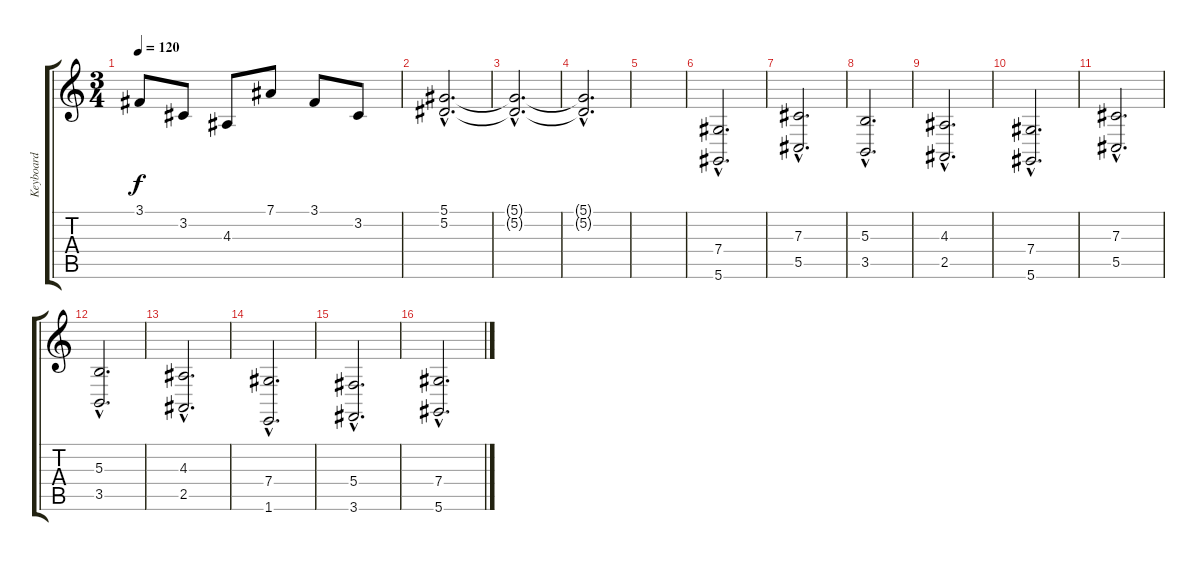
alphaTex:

\track ("Keyboard" "Keyboard") {instrument brightacousticpiano}
\staff {score tabs}
\tuning (Eb4 Bb3 Gb3 Db3 Ab2 Eb2) {hide}
\ts (3 4)
\tempo 120
\clef g2
\ks c
3.1.8{dy f} 3.2.8 4.3.8 7.1.8 3.1.8 3.2.8 |
(5.1{hac} 5.2{hac}).2{d} |
(5.1{hac t} 5.2{hac t}).2{d} |
(5.1{hac t} 5.2{hac t}).2{d} |
|
(7.4{hac} 5.6{hac}).2{d instrument stringensemble1} |
(7.3{hac} 5.5{hac}).2{d} |
(5.3{hac} 3.5{hac}).2{d} |
(4.3{hac} 2.5{hac}).2{d} |
(7.4{hac} 5.6{hac}).2{d} |
(7.3{hac} 5.5{hac}).2{d} |
(5.3{hac} 3.5{hac}).2{d} |
(4.3{hac} 2.5{hac}).2{d} |
(7.4{hac} 1.6{hac}).2{d} |
(5.4{hac} 3.6{hac}).2{d} |
(7.4{hac} 5.6{hac}).2{d}
